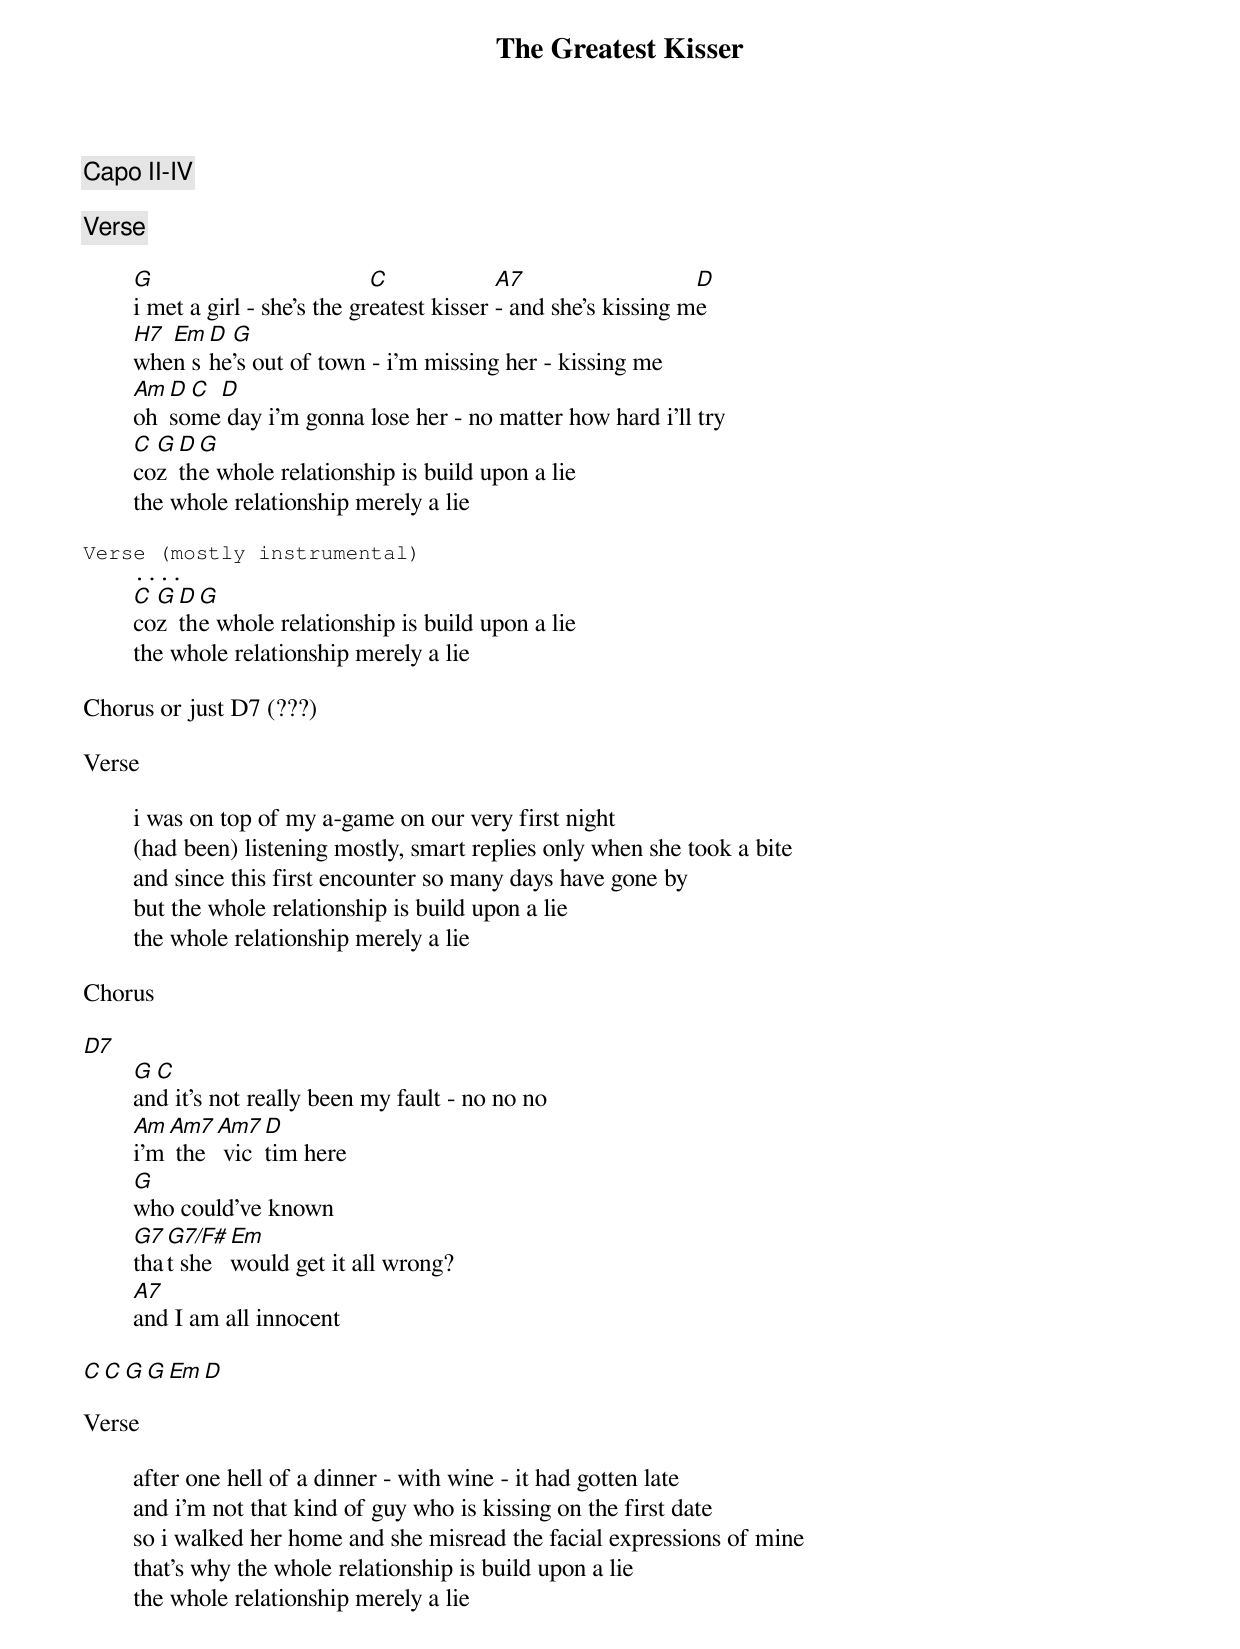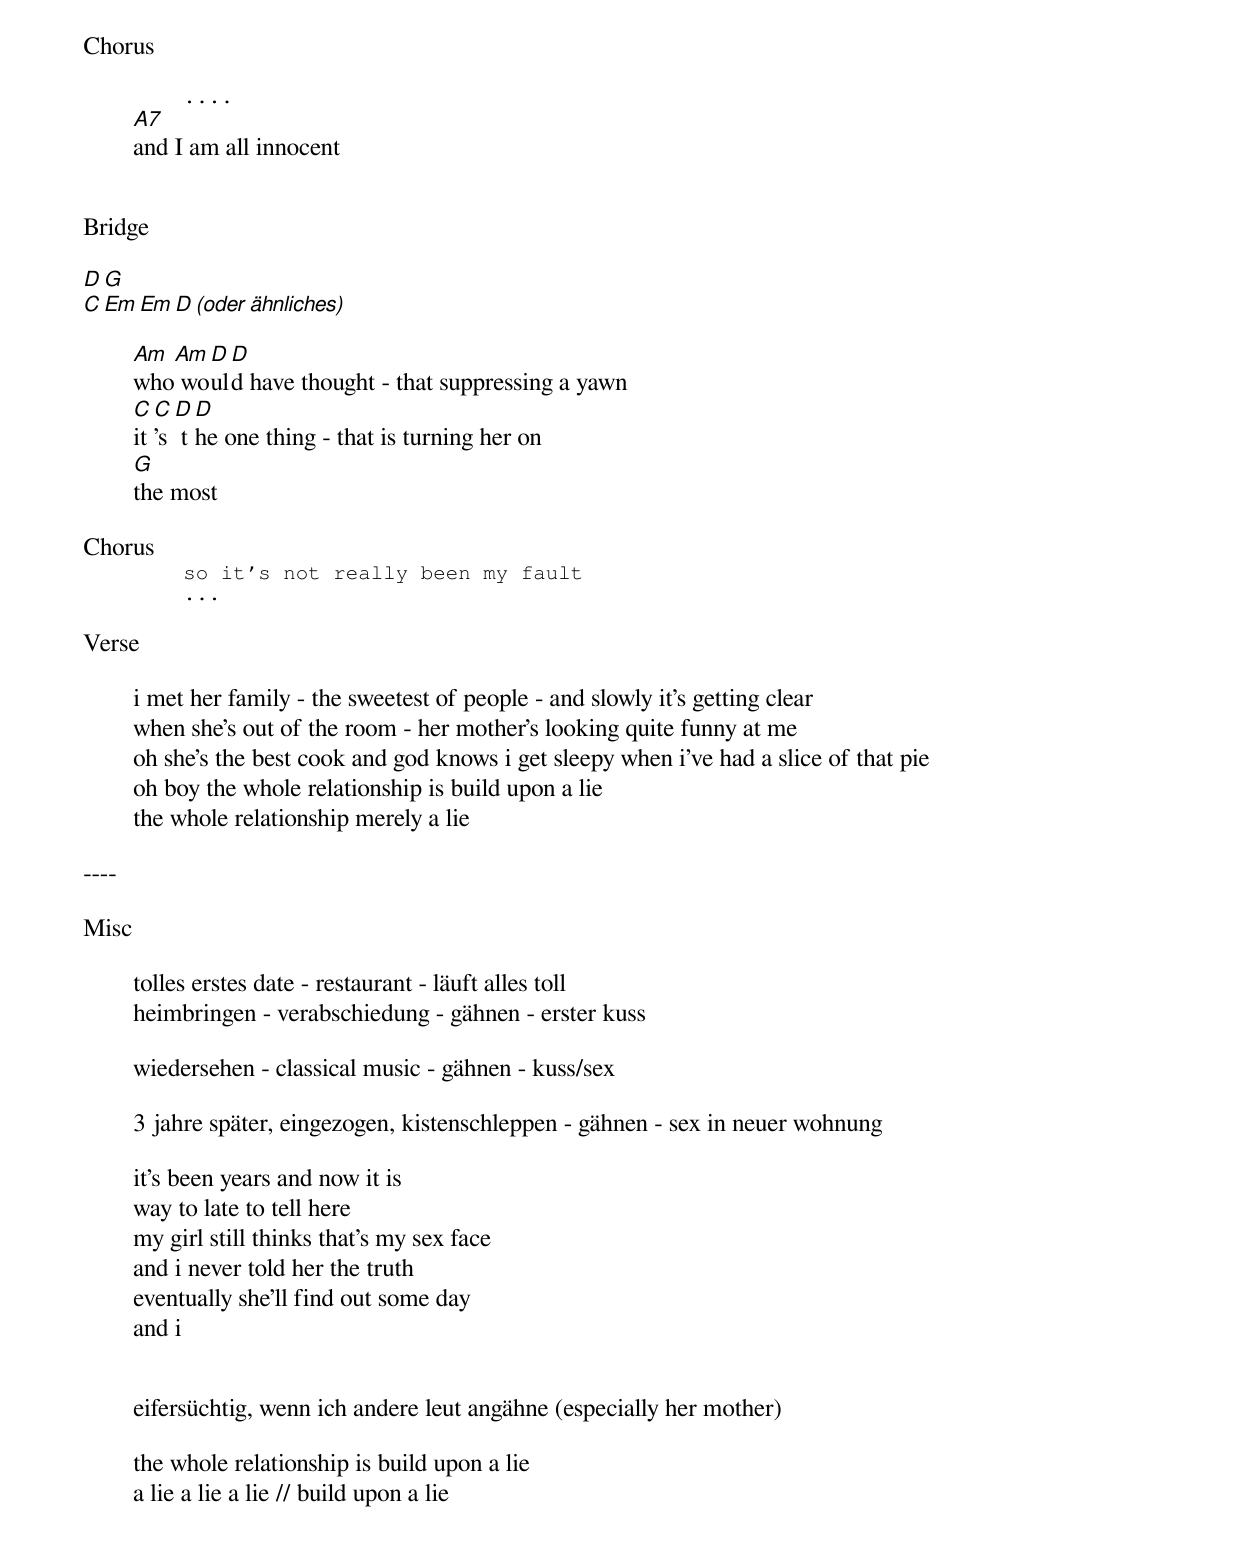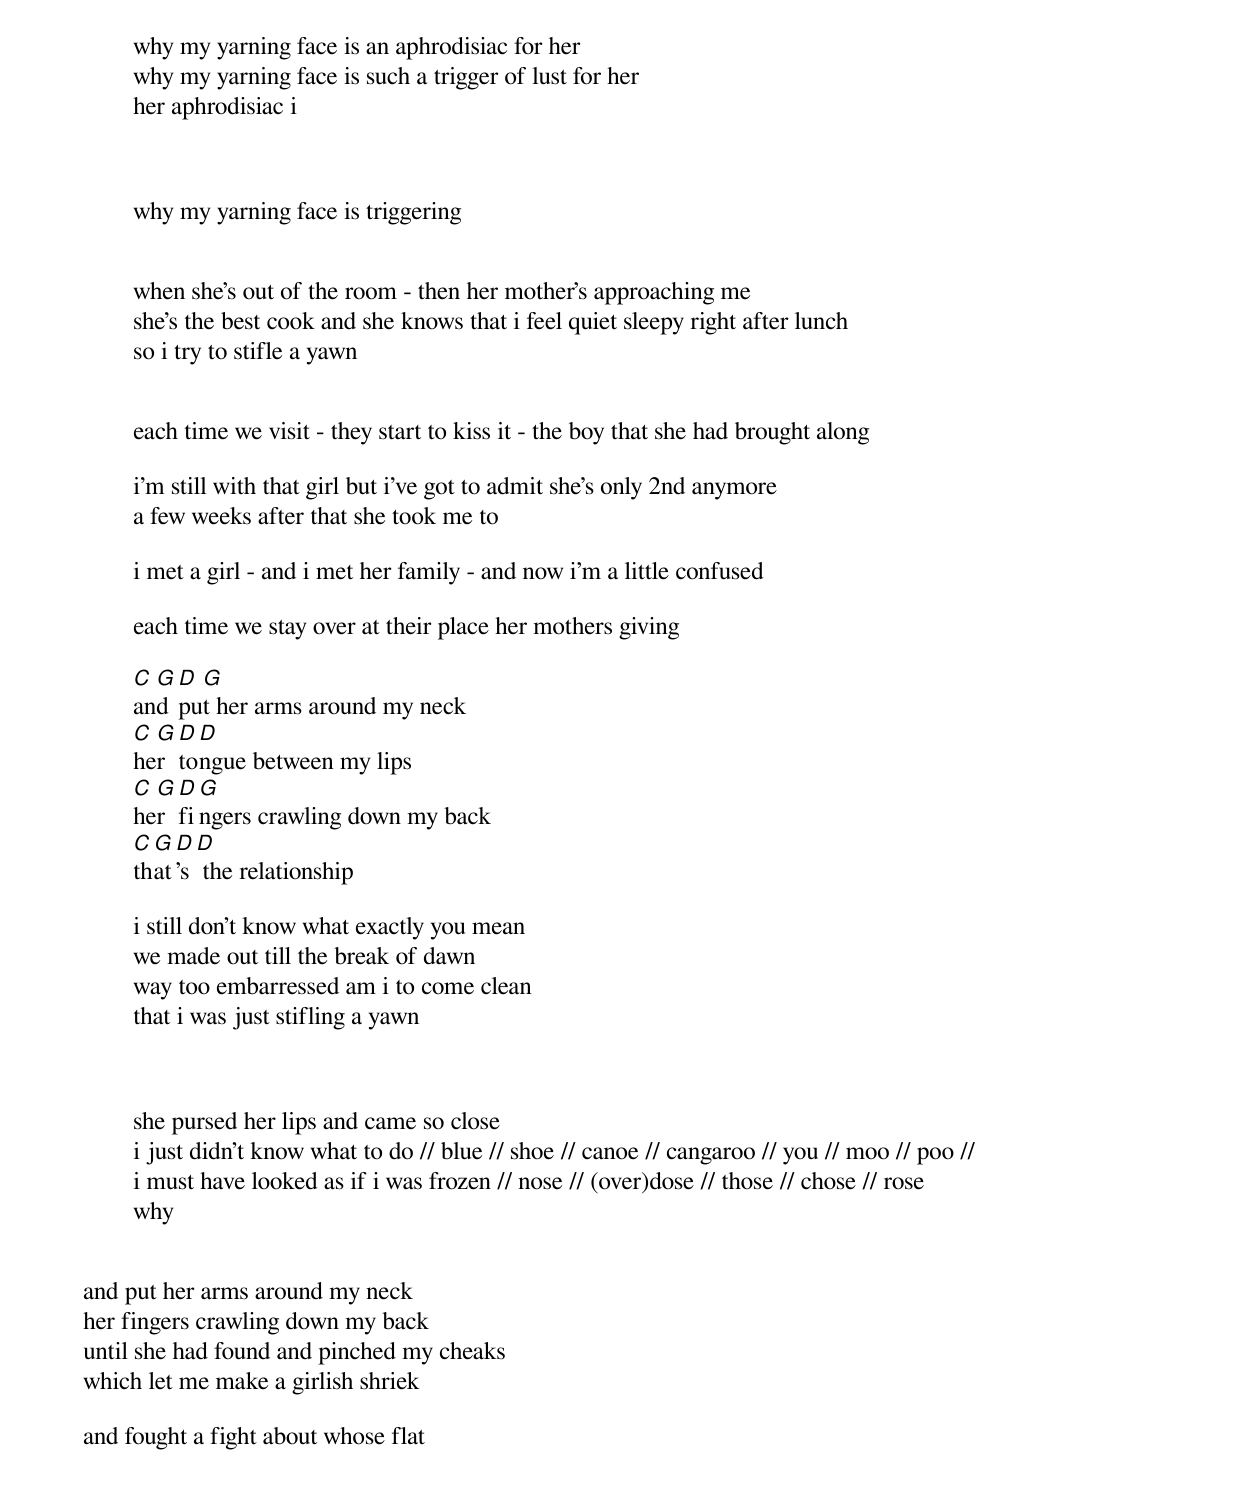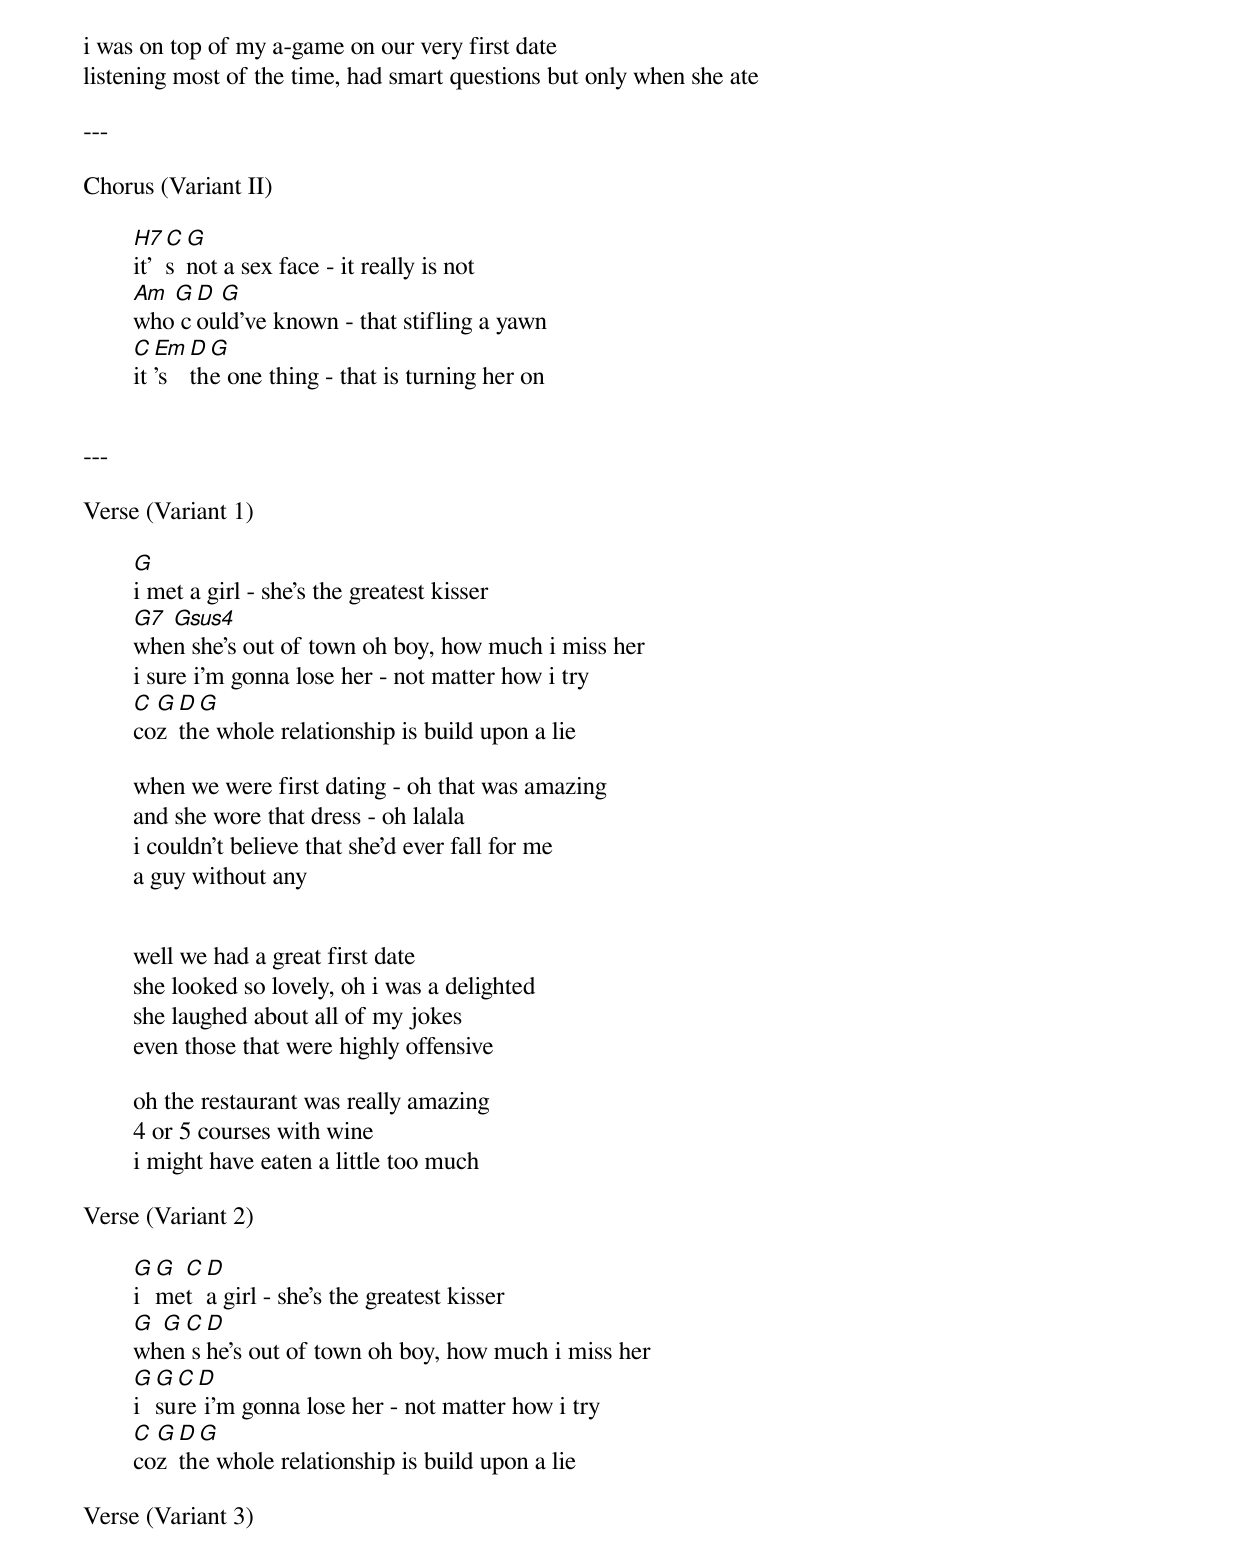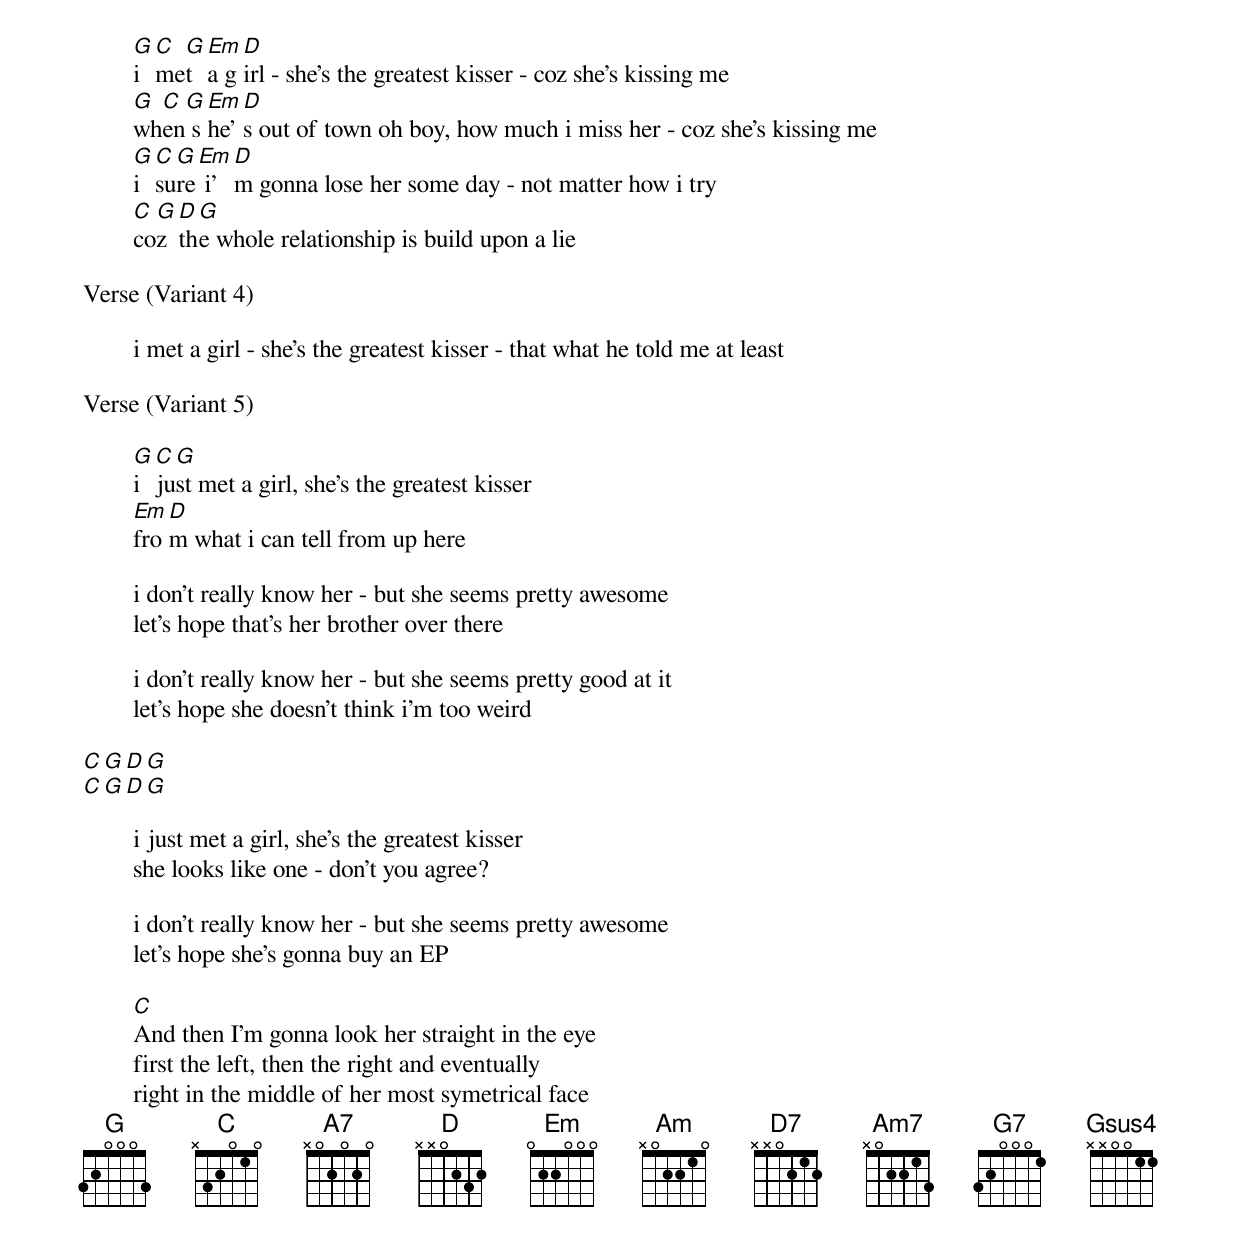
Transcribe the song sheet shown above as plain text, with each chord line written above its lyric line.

The Greatest Kisser

Capo II-IV

Verse

	G                          C             A7                   D
	i met a girl - she's the greatest kisser - and she's kissing me
	H7 Em D G
	when she's out of town - i'm missing her - kissing me
	Am D C D
	oh some day i'm gonna lose her - no matter how hard i'll try
	C G D G
	coz the whole relationship is build upon a lie
	the whole relationship merely a lie

Verse (mostly instrumental)
    ....
	C G D G
	coz the whole relationship is build upon a lie
	the whole relationship merely a lie

Chorus or just D7 (???)

Verse

	i was on top of my a-game on our very first night
	(had been) listening mostly, smart replies only when she took a bite
	and since this first encounter so many days have gone by
	but the whole relationship is build upon a lie
	the whole relationship merely a lie

Chorus

	D7
	G C
	and it's not really been my fault - no no no
	Am Am7 Am7 D
	i'm the victim here
	G
	who could've known
	G7 G7/F# Em
	that she would get it all wrong?
	A7
	and I am all innocent

	C C G G Em D

Verse

	after one hell of a dinner - with wine - it had gotten late
	and i'm not that kind of guy who is kissing on the first date
	so i walked her home and she misread the facial expressions of mine
	that's why the whole relationship is build upon a lie
	the whole relationship merely a lie

Chorus

	....
	A7
	and I am all innocent


Bridge

	D G
	C Em Em D (oder ähnliches)

	Am Am D D
	who would have thought - that suppressing a yawn
	C C D D
	it's the one thing - that is turning her on
	G
	the most

Chorus
	so it's not really been my fault
	...

Verse

	i met her family - the sweetest of people - and slowly it's getting clear
	when she's out of the room - her mother's looking quite funny at me
	oh she's the best cook and god knows i get sleepy when i've had a slice of that pie
	oh boy the whole relationship is build upon a lie
	the whole relationship merely a lie

----

Misc

	tolles erstes date - restaurant - läuft alles toll
	heimbringen - verabschiedung - gähnen - erster kuss

	wiedersehen - classical music - gähnen - kuss/sex

	3 jahre später, eingezogen, kistenschleppen - gähnen - sex in neuer wohnung

	it's been years and now it is
	way to late to tell here
	my girl still thinks that's my sex face
	and i never told her the truth
	eventually she'll find out some day
	and i


	eifersüchtig, wenn ich andere leut angähne (especially her mother)

	the whole relationship is build upon a lie
	a lie a lie a lie // build upon a lie



	why my yarning face is an aphrodisiac for her
	why my yarning face is such a trigger of lust for her
	her aphrodisiac i



	why my yarning face is triggering


	when she's out of the room - then her mother's approaching me
	she's the best cook and she knows that i feel quiet sleepy right after lunch
	so i try to stifle a yawn


	each time we visit - they start to kiss it - the boy that she had brought along

	i'm still with that girl but i've got to admit she's only 2nd anymore
	a few weeks after that she took me to

	i met a girl - and i met her family - and now i'm a little confused

	each time we stay over at their place her mothers giving

	C G D G
	and put her arms around my neck
	C G D D
	her tongue between my lips
	C G D G
	her fingers crawling down my back
	C G D D
	that's the relationship

	i still don't know what exactly you mean
	we made out till the break of dawn
	way too embarressed am i to come clean
	that i was just stifling a yawn



	she pursed her lips and came so close
	i just didn't know what to do // blue // shoe // canoe // cangaroo // you // moo // poo //
	i must have looked as if i was frozen // nose // (over)dose // those // chose // rose
	why


and put her arms around my neck
her fingers crawling down my back
until she had found and pinched my cheaks
which let me make a girlish shriek

and fought a fight about whose flat





i was on top of my a-game on our very first date
listening most of the time, had smart questions but only when she ate

---

Chorus (Variant II)

	H7 C G
	it's not a sex face - it really is not
	Am G D G
	who could've known - that stifling a yawn
	C Em D G
	it's the one thing - that is turning her on


---

Verse (Variant 1)

	G
	i met a girl - she's the greatest kisser
	G7 Gsus4
	when she's out of town oh boy, how much i miss her
	i sure i'm gonna lose her - not matter how i try
	C G D G
	coz the whole relationship is build upon a lie

	when we were first dating - oh that was amazing
	and she wore that dress - oh lalala
	i couldn't believe that she'd ever fall for me
	a guy without any


	well we had a great first date
	she looked so lovely, oh i was a delighted
	she laughed about all of my jokes
	even those that were highly offensive

	oh the restaurant was really amazing
	4 or 5 courses with wine
	i might have eaten a little too much

Verse (Variant 2)

	G G C D
	i met a girl - she's the greatest kisser
	G G C D
	when she's out of town oh boy, how much i miss her
	G G C D
	i sure i'm gonna lose her - not matter how i try
	C G D G
	coz the whole relationship is build upon a lie

Verse (Variant 3)

	G C G Em D
	i met a girl - she's the greatest kisser - coz she's kissing me
	G C G Em D
	when she's out of town oh boy, how much i miss her - coz she's kissing me
	G C G Em D
	i sure i'm gonna lose her some day - not matter how i try
	C G D G
	coz the whole relationship is build upon a lie

Verse (Variant 4)

	i met a girl - she's the greatest kisser - that what he told me at least

Verse (Variant 5)

	G C G
	i just met a girl, she's the greatest kisser
	Em D
	from what i can tell from up here

	i don't really know her - but she seems pretty awesome
	let's hope that's her brother over there

	i don't really know her - but she seems pretty good at it
	let's hope she doesn't think i'm too weird

	C G D G
	C G D G

	i just met a girl, she's the greatest kisser
	she looks like one - don't you agree?

	i don't really know her - but she seems pretty awesome
	let's hope she's gonna buy an EP

	C
	And then I'm gonna look her straight in the eye
	first the left, then the right and eventually
	right in the middle of her most symetrical face
